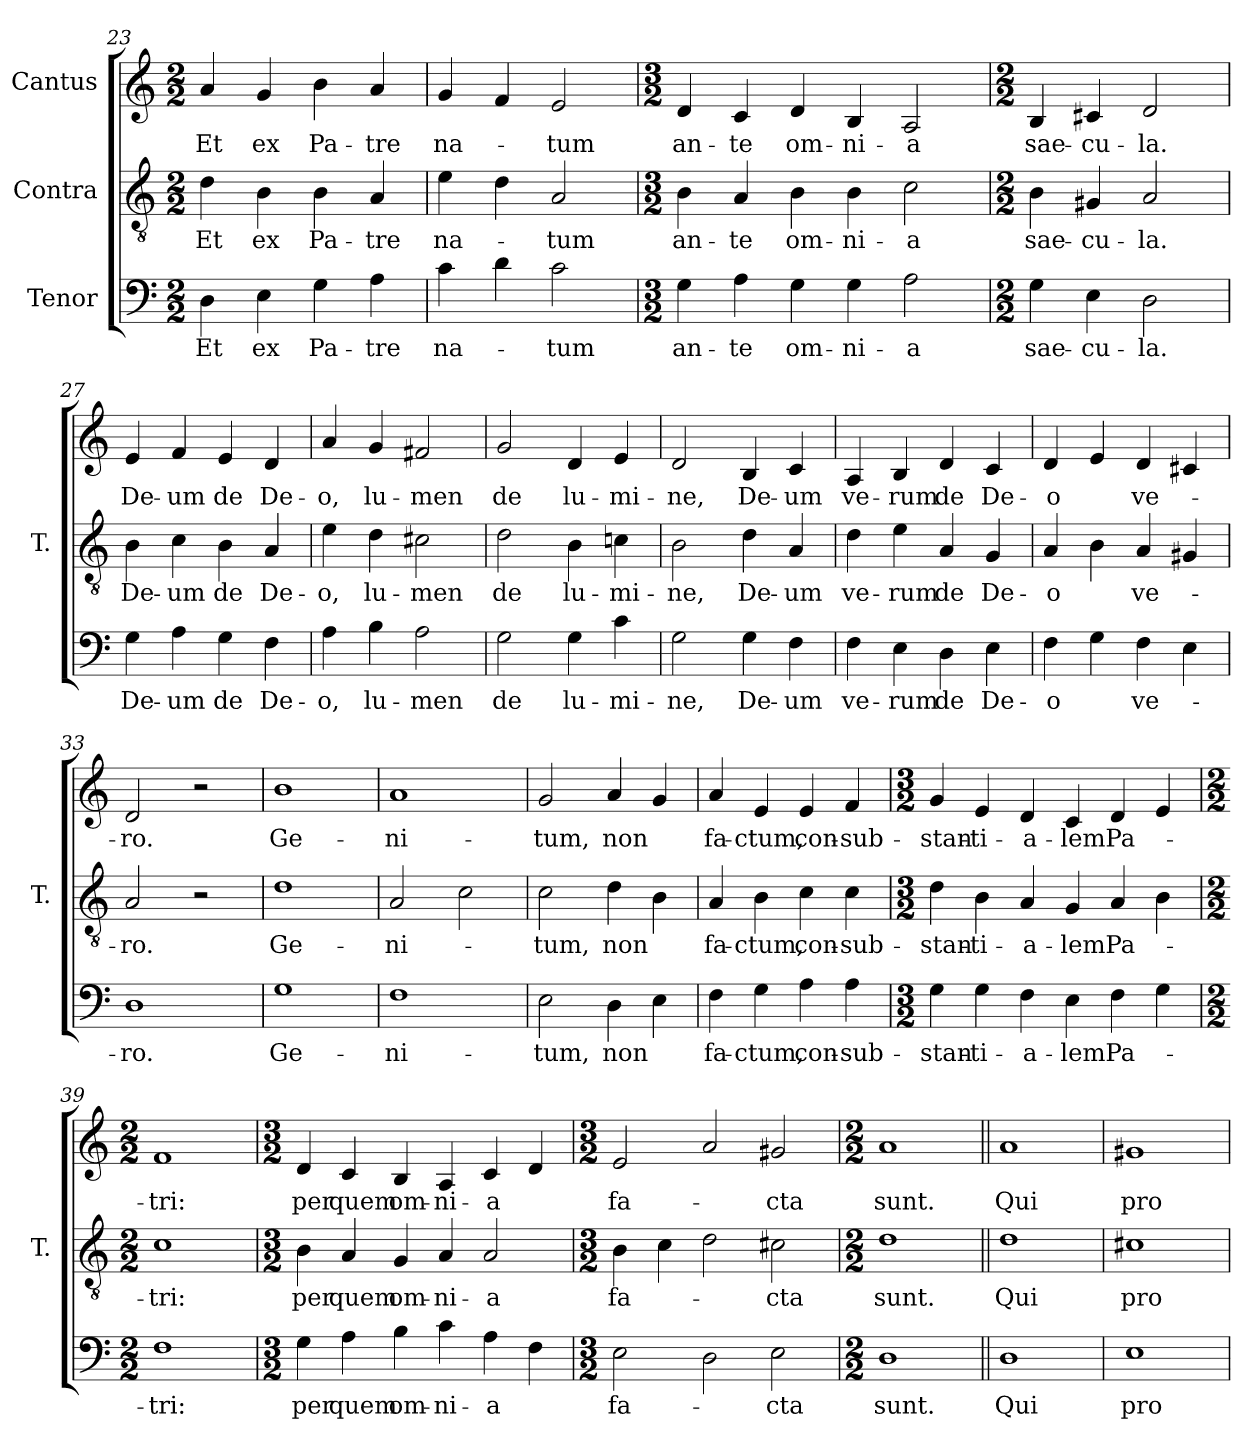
**kern	**text	**kern	**text	**kern	**text
*part3	*part3	*part2	*part2	*part1	*part1
*staff3	*staff3	*staff2	*staff2	*staff1	*staff1
*I"Tenor	*	*I"Contra	*	*I"Cantus	*
*	*	*I'T.	*	*	*
*clefF4	*	*clefGv2	*	*clefG2	*
*	*	*ITrd7c12	*	*	*
*k[]	*	*k[]	*	*k[]	*
*C:	*	*C:	*	*C:	*
*M2/2	*	*M2/2	*	*M2/2	*
=23	=23	=23	=23	=23	=23
!	!LO:LY:b:color=#000000	!	!LO:LY:b:color=#000000	!	!LO:LY:b:color=#000000
4Di\	Et	4Di\	Et	4ai/	Et
!	!LO:LY:b:color=#000000	!	!LO:LY:b:color=#000000	!	!LO:LY:b:color=#000000
4Ei\	ex	4BBi\	ex	4gi/	ex
!	!LO:LY:b:color=#000000	!	!LO:LY:b:color=#000000	!	!LO:LY:b:color=#000000
4Gi\	Pa-	4BBi\	Pa-	4bi\	Pa-
!	!LO:LY:b:color=#000000	!	!LO:LY:b:color=#000000	!	!LO:LY:b:color=#000000
4Ai\	-tre	4AAi/	-tre	4ai/	-tre
=24	=24	=24	=24	=24	=24
!	!LO:LY:b:color=#000000	!	!LO:LY:b:color=#000000	!	!LO:LY:b:color=#000000
4ci\	na-	4Ei\	na-	4gi/	na-
4di\	.	4Di\	.	4fi/	.
!	!LO:LY:b:color=#000000	!	!LO:LY:b:color=#000000	!	!LO:LY:b:color=#000000
2ci\	-tum	2AAi/	-tum	2ei/	-tum
!!LO:LB:g=z
=25	=25	=25	=25	=25	=25
*M3/2	*	*M3/2	*	*M3/2	*
!	!LO:LY:b:color=#000000	!	!LO:LY:b:color=#000000	!	!LO:LY:b:color=#000000
4Gi\	an-	4BBi\	an-	4di/	an-
!	!LO:LY:b:color=#000000	!	!LO:LY:b:color=#000000	!	!LO:LY:b:color=#000000
4Ai\	-te	4AAi/	-te	4ci/	-te
!	!LO:LY:b:color=#000000	!	!LO:LY:b:color=#000000	!	!LO:LY:b:color=#000000
4Gi\	om-	4BBi\	om-	4di/	om-
!	!LO:LY:b:color=#000000	!	!LO:LY:b:color=#000000	!	!LO:LY:b:color=#000000
4Gi\	-ni-	4BBi\	-ni-	4Bi/	-ni-
!	!LO:LY:b:color=#000000	!	!LO:LY:b:color=#000000	!	!LO:LY:b:color=#000000
2Ai\	-a	2Ci\	-a	2Ai/	-a
=26	=26	=26	=26	=26	=26
*M2/2	*	*M2/2	*	*M2/2	*
!	!LO:LY:b:color=#000000	!	!LO:LY:b:color=#000000	!	!LO:LY:b:color=#000000
4Gi\	sae-	4BBi\	sae-	4Bi/	sae-
!	!LO:LY:b:color=#000000	!	!LO:LY:b:color=#000000	!	!LO:LY:b:color=#000000
4Ei\	-cu-	4GG#Xi/	-cu-	4c#Xi/	-cu-
!	!LO:LY:b:color=#000000	!	!LO:LY:b:color=#000000	!	!LO:LY:b:color=#000000
2Di\	-la.	2AAi/	-la.	2di/	-la.
=27	=27	=27	=27	=27	=27
!	!LO:LY:b:color=#000000	!	!LO:LY:b:color=#000000	!	!LO:LY:b:color=#000000
4Gi\	De-	4BBi\	De-	4ei/	De-
!	!LO:LY:b:color=#000000	!	!LO:LY:b:color=#000000	!	!LO:LY:b:color=#000000
4Ai\	-um	4Ci\	-um	4fi/	-um
!	!LO:LY:b:color=#000000	!	!LO:LY:b:color=#000000	!	!LO:LY:b:color=#000000
4Gi\	de	4BBi\	de	4ei/	de
!	!LO:LY:b:color=#000000	!	!LO:LY:b:color=#000000	!	!LO:LY:b:color=#000000
4Fi\	De-	4AAi/	De-	4di/	De-
=28	=28	=28	=28	=28	=28
!	!LO:LY:b:color=#000000	!	!LO:LY:b:color=#000000	!	!LO:LY:b:color=#000000
4Ai\	-o,	4Ei\	-o,	4ai/	-o,
!	!LO:LY:b:color=#000000	!	!LO:LY:b:color=#000000	!	!LO:LY:b:color=#000000
4Bi\	lu-	4Di\	lu-	4gi/	lu-
!	!LO:LY:b:color=#000000	!	!LO:LY:b:color=#000000	!	!LO:LY:b:color=#000000
2Ai\	-men	2C#Xi\	-men	2f#Xi/	-men
=29	=29	=29	=29	=29	=29
!	!LO:LY:b:color=#000000	!	!LO:LY:b:color=#000000	!	!LO:LY:b:color=#000000
2Gi\	de	2Di\	de	2gi/	de
!	!LO:LY:b:color=#000000	!	!LO:LY:b:color=#000000	!	!LO:LY:b:color=#000000
4Gi\	lu-	4BBi\	lu-	4di/	lu-
!	!LO:LY:b:color=#000000	!	!LO:LY:b:color=#000000	!	!LO:LY:b:color=#000000
4ci\	-mi-	4Cni\	-mi-	4ei/	-mi-
!!LO:LB:g=z
=30	=30	=30	=30	=30	=30
!	!LO:LY:b:color=#000000	!	!LO:LY:b:color=#000000	!	!LO:LY:b:color=#000000
2Gi\	-ne,	2BBi\	-ne,	2di/	-ne,
!	!LO:LY:b:color=#000000	!	!LO:LY:b:color=#000000	!	!LO:LY:b:color=#000000
4Gi\	De-	4Di\	De-	4Bi/	De-
!	!LO:LY:b:color=#000000	!	!LO:LY:b:color=#000000	!	!LO:LY:b:color=#000000
4Fi\	-um	4AAi/	-um	4ci/	-um
=31	=31	=31	=31	=31	=31
!	!LO:LY:b:color=#000000	!	!LO:LY:b:color=#000000	!	!LO:LY:b:color=#000000
4Fi\	ve-	4Di\	ve-	4Ai/	ve-
!	!LO:LY:b:color=#000000	!	!LO:LY:b:color=#000000	!	!LO:LY:b:color=#000000
4Ei\	-rum	4Ei\	-rum	4Bi/	-rum
!	!LO:LY:b:color=#000000	!	!LO:LY:b:color=#000000	!	!LO:LY:b:color=#000000
4Di\	de	4AAi/	de	4di/	de
!	!LO:LY:b:color=#000000	!	!LO:LY:b:color=#000000	!	!LO:LY:b:color=#000000
4Ei\	De-	4GGi/	De-	4ci/	De-
=32	=32	=32	=32	=32	=32
!	!LO:LY:b:color=#000000	!	!LO:LY:b:color=#000000	!	!LO:LY:b:color=#000000
4Fi\	-o	4AAi/	-o	4di/	-o
4Gi\	.	4BBi\	.	4ei/	.
!	!LO:LY:b:color=#000000	!	!LO:LY:b:color=#000000	!	!LO:LY:b:color=#000000
4Fi\	ve-	4AAi/	ve-	4di/	ve-
4Ei\	.	4GG#Xi/	.	4c#Xi/	.
=33	=33	=33	=33	=33	=33
!	!LO:LY:b:color=#000000	!	!LO:LY:b:color=#000000	!	!LO:LY:b:color=#000000
1Di\	-ro.	2AAi/	-ro.	2di/	-ro.
.	.	2r	.	2r	.
=34	=34	=34	=34	=34	=34
!	!LO:LY:b:color=#000000	!	!LO:LY:b:color=#000000	!	!LO:LY:b:color=#000000
1Gi\	Ge-	1Di\	Ge-	1bi\	Ge-
=35	=35	=35	=35	=35	=35
!	!LO:LY:b:color=#000000	!	!LO:LY:b:color=#000000	!	!LO:LY:b:color=#000000
1Fi\	-ni-	2AAi/	-ni-	1ai/	-ni-
.	.	2Ci\	.	.	.
!!LO:PB:g=z
=36	=36	=36	=36	=36	=36
!	!LO:LY:b:color=#000000	!	!LO:LY:b:color=#000000	!	!LO:LY:b:color=#000000
2Ei\	-tum,	2Ci\	-tum,	2gi/	-tum,
!	!LO:LY:b:color=#000000	!	!LO:LY:b:color=#000000	!	!LO:LY:b:color=#000000
4Di\	non	4Di\	non	4ai/	non
4Ei\	.	4BBi\	.	4gi/	.
=37	=37	=37	=37	=37	=37
!	!LO:LY:b:color=#000000	!	!LO:LY:b:color=#000000	!	!LO:LY:b:color=#000000
4Fi\	fa-	4AAi/	fa-	4ai/	fa-
!	!LO:LY:b:color=#000000	!	!LO:LY:b:color=#000000	!	!LO:LY:b:color=#000000
4Gi\	-ctum,	4BBi\	-ctum,	4ei/	-ctum,
!	!LO:LY:b:color=#000000	!	!LO:LY:b:color=#000000	!	!LO:LY:b:color=#000000
4Ai\	con-	4Ci\	con-	4ei/	con-
!	!LO:LY:b:color=#000000	!	!LO:LY:b:color=#000000	!	!LO:LY:b:color=#000000
4Ai\	-sub-	4Ci\	-sub-	4fi/	-sub-
=38	=38	=38	=38	=38	=38
*M3/2	*	*M3/2	*	*M3/2	*
!	!LO:LY:b:color=#000000	!	!LO:LY:b:color=#000000	!	!LO:LY:b:color=#000000
4Gi\	-stan-	4Di\	-stan-	4gi/	-stan-
!	!LO:LY:b:color=#000000	!	!LO:LY:b:color=#000000	!	!LO:LY:b:color=#000000
4Gi\	-ti-	4BBi\	-ti-	4ei/	-ti-
!	!LO:LY:b:color=#000000	!	!LO:LY:b:color=#000000	!	!LO:LY:b:color=#000000
4Fi\	-a-	4AAi/	-a-	4di/	-a-
!	!LO:LY:b:color=#000000	!	!LO:LY:b:color=#000000	!	!LO:LY:b:color=#000000
4Ei\	-lem	4GGi/	-lem	4ci/	-lem
!	!LO:LY:b:color=#000000	!	!LO:LY:b:color=#000000	!	!LO:LY:b:color=#000000
4Fi\	Pa-	4AAi/	Pa-	4di/	Pa-
4Gi\	.	4BBi\	.	4ei/	.
=39	=39	=39	=39	=39	=39
*M2/2	*	*M2/2	*	*M2/2	*
!	!LO:LY:b:color=#000000	!	!LO:LY:b:color=#000000	!	!LO:LY:b:color=#000000
1Fi\	-tri:	1Ci\	-tri:	1fi/	-tri:
!!LO:LB:g=z
=40	=40	=40	=40	=40	=40
*M3/2	*	*M3/2	*	*M3/2	*
!	!LO:LY:b:color=#000000	!	!LO:LY:b:color=#000000	!	!LO:LY:b:color=#000000
4Gi\	per	4BBi\	per	4di/	per
!	!LO:LY:b:color=#000000	!	!LO:LY:b:color=#000000	!	!LO:LY:b:color=#000000
4Ai\	quem	4AAi/	quem	4ci/	quem
!	!LO:LY:b:color=#000000	!	!LO:LY:b:color=#000000	!	!LO:LY:b:color=#000000
4Bi\	om-	4GGi/	om-	4Bi/	om-
!	!LO:LY:b:color=#000000	!	!LO:LY:b:color=#000000	!	!LO:LY:b:color=#000000
4ci\	-ni-	4AAi/	-ni-	4Ai/	-ni-
!	!LO:LY:b:color=#000000	!	!LO:LY:b:color=#000000	!	!LO:LY:b:color=#000000
4Ai\	-a	2AAi/	-a	4ci/	-a
4Fi\	.	.	.	4di/	.
=41	=41	=41	=41	=41	=41
*M3/2	*	*M3/2	*	*M3/2	*
!	!LO:LY:b:color=#000000	!	!LO:LY:b:color=#000000	!	!LO:LY:b:color=#000000
2Ei\	fa-	4BBi\	fa-	2ei/	fa-
.	.	4Ci\	.	.	.
2Di\	.	2Di\	.	2ai/	.
!	!LO:LY:b:color=#000000	!	!LO:LY:b:color=#000000	!	!LO:LY:b:color=#000000
2Ei\	-cta	2C#Xi\	-cta	2g#Xi/	-cta
=42	=42	=42	=42	=42	=42
*M2/2	*	*M2/2	*	*M2/2	*
!	!LO:LY:b:color=#000000	!	!LO:LY:b:color=#000000	!	!LO:LY:b:color=#000000
1Di\	sunt.	1Di\	sunt.	1ai/	sunt.
=43||	=43||	=43||	=43||	=43||	=43||
!	!LO:LY:b:color=#000000	!	!LO:LY:b:color=#000000	!	!LO:LY:b:color=#000000
1Di\	Qui	1Di\	Qui	1ai/	Qui
=44	=44	=44	=44	=44	=44
!	!LO:LY:b:color=#000000	!	!LO:LY:b:color=#000000	!	!LO:LY:b:color=#000000
1Ei\	pro-	1C#Xi\	pro-	1g#Xi/	pro-
=	=	=	=	=	=
*-	*-	*-	*-	*-	*-
